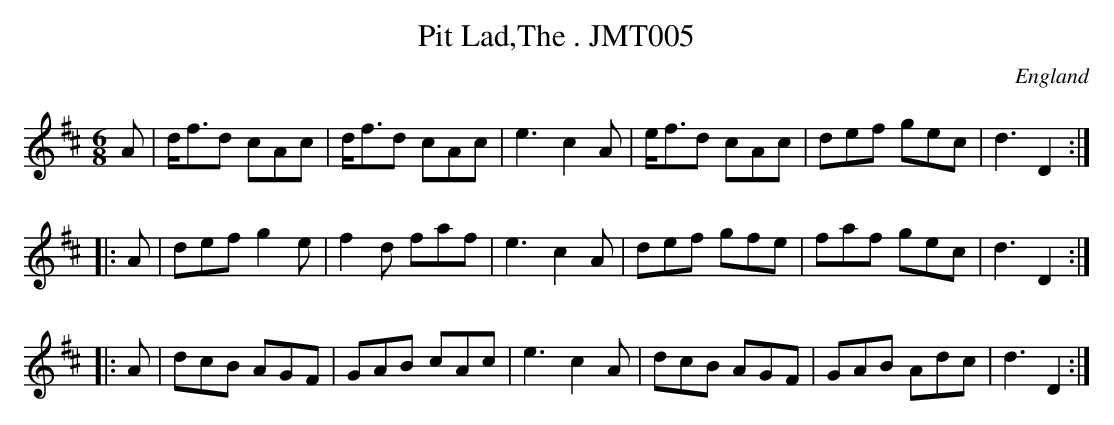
X:1
T:Pit Lad,The . JMT005
M:6/8
L:1/8
O:England
K:D
A | d<fd cAc | d<fd cAc | e3 c2 A | e<fd cAc | def gec | d3 D2 :|!
|:A | def g2e | f2d faf | e3c2A | def gfe | faf gec | d3 D2:|!
|:A | dcB AGF | GAB cAc |e3c2A | dcB AGF | GAB Adc | d3D2 :|
